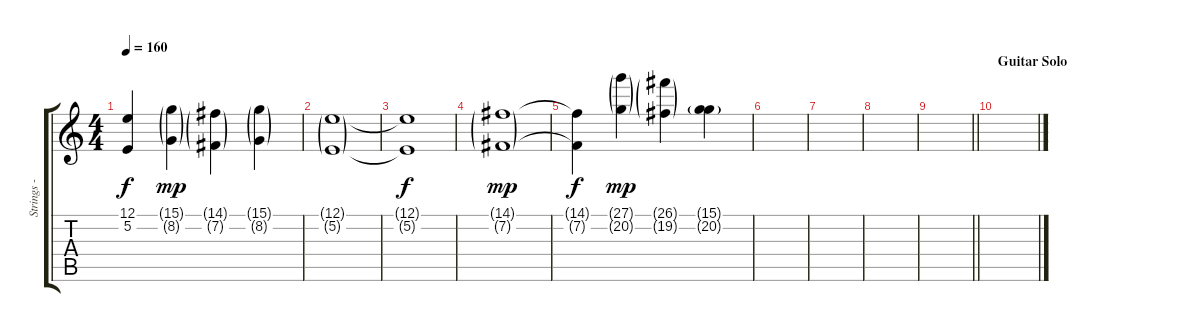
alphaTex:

\track ("Strings - Jonathan Chu & Tate Olsen" "Strings - ") {instrument stringensemble1}
\staff {score tabs}
\tuning (E4 B3 G3 D3 A2 E2) {hide}
\ts (4 4)
\tempo 160
\clef g2
\ks c
(12.1{t} 5.2{t}).4{dy f} (15.1{g} 8.2{g}).4{dy mp} (14.1{g} 7.2{g}).4 (15.1{g} 8.2{g}).4 |
(12.1{g} 5.2{g}).1 |
(12.1{t} 5.2{t}).1{dy f} |
(14.1{g} 7.2{g}).1{dy mp} |
(14.1{t} 7.2{t}).4{dy f} (27.1{g} 20.2{g}).4{dy mp} (26.1{g} 19.2{g}).4 (15.1{g} 20.2{g}).4 |
|
|
|
\barLineRight lightlight
|
\section ("" "Guitar Solo")
